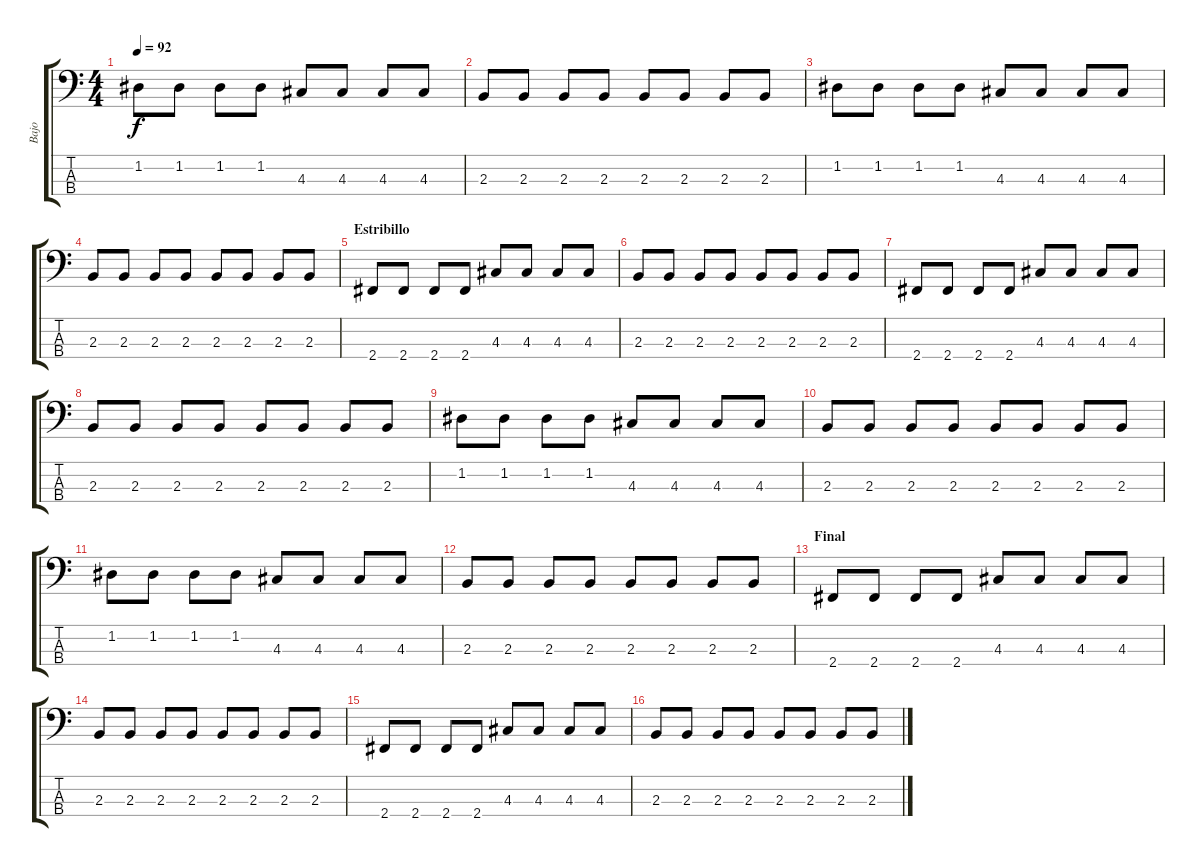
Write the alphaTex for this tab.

\track ("Bajo" "Bajo") {instrument electricbassfinger}
\staff {score tabs}
\tuning (G2 D2 A1 E1) {hide}
\ts (4 4)
\tempo 92
\clef f4
\ks c
1.2.8{dy f} 1.2.8 1.2.8 1.2.8 4.3.8 4.3.8 4.3.8 4.3.8 |
2.3.8 2.3.8 2.3.8 2.3.8 2.3.8 2.3.8 2.3.8 2.3.8 |
1.2.8 1.2.8 1.2.8 1.2.8 4.3.8 4.3.8 4.3.8 4.3.8 |
2.3.8 2.3.8 2.3.8 2.3.8 2.3.8 2.3.8 2.3.8 2.3.8 |
\section ("" "Estribillo")
2.4.8{volume 14} 2.4.8 2.4.8 2.4.8 4.3.8 4.3.8 4.3.8 4.3.8 |
2.3.8 2.3.8 2.3.8 2.3.8 2.3.8 2.3.8 2.3.8 2.3.8 |
2.4.8 2.4.8 2.4.8 2.4.8 4.3.8 4.3.8 4.3.8 4.3.8 |
2.3.8 2.3.8 2.3.8 2.3.8 2.3.8 2.3.8 2.3.8 2.3.8 |
1.2.8 1.2.8 1.2.8 1.2.8 4.3.8 4.3.8 4.3.8 4.3.8 |
2.3.8 2.3.8 2.3.8 2.3.8 2.3.8 2.3.8 2.3.8 2.3.8 |
1.2.8 1.2.8 1.2.8 1.2.8 4.3.8 4.3.8 4.3.8 4.3.8 |
2.3.8 2.3.8 2.3.8 2.3.8 2.3.8 2.3.8 2.3.8 2.3.8 |
\section ("" "Final")
2.4.8{volume 14} 2.4.8 2.4.8 2.4.8 4.3.8 4.3.8 4.3.8 4.3.8 |
2.3.8 2.3.8 2.3.8 2.3.8 2.3.8 2.3.8 2.3.8 2.3.8 |
2.4.8 2.4.8 2.4.8 2.4.8 4.3.8 4.3.8 4.3.8 4.3.8 |
2.3.8 2.3.8 2.3.8 2.3.8 2.3.8 2.3.8 2.3.8 2.3.8
